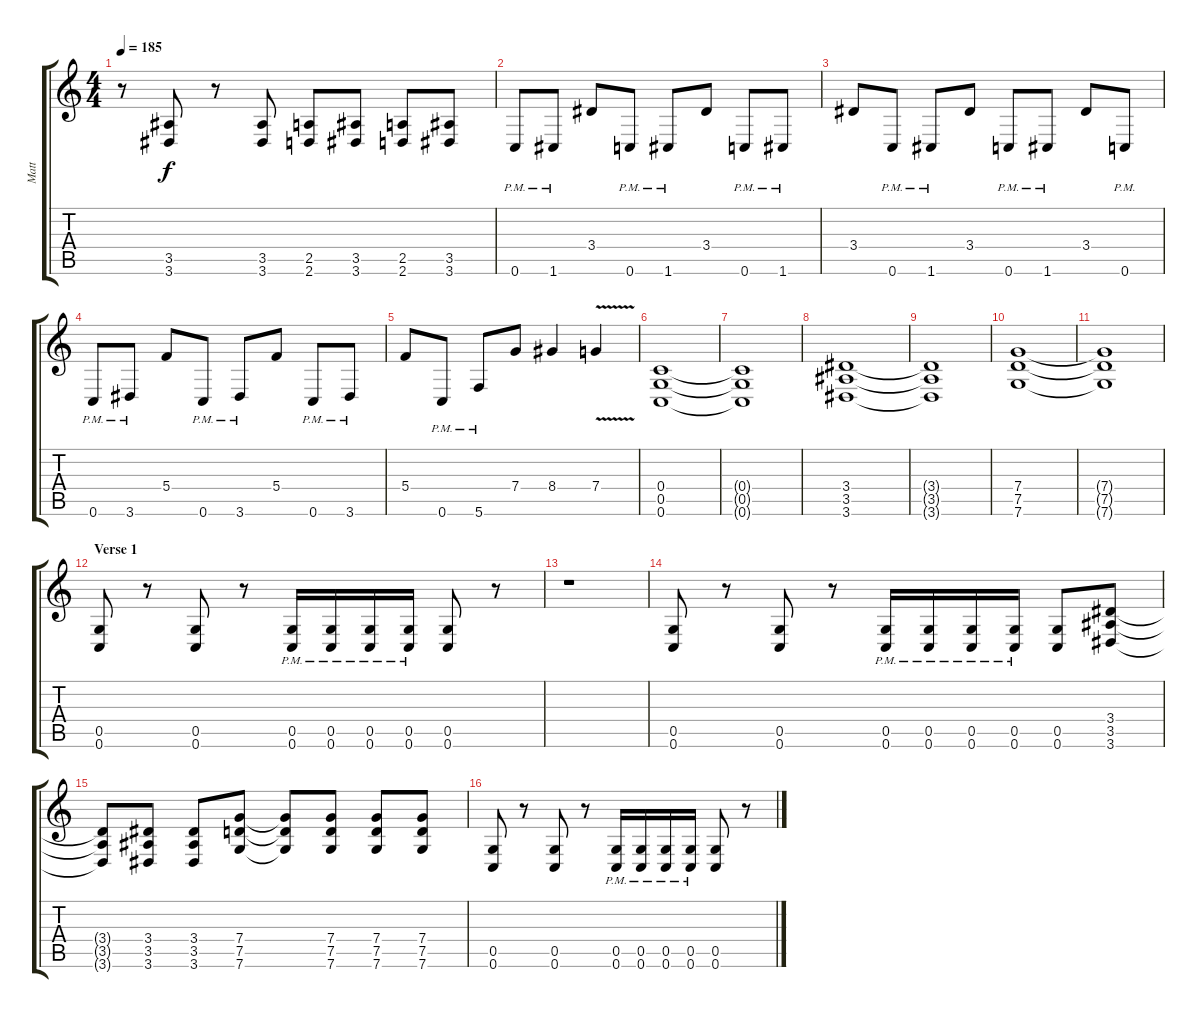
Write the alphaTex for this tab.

\track ("Matt" "Matt") {instrument distortionguitar}
\staff {score tabs}
\tuning (D4 A3 F3 C3 G2 C2) {hide}
\ts (4 4)
\tempo 185
\clef g2
\ks c
r.8{dy f} (3.5 3.6).8 r.8 (3.5 3.6).8 (2.5 2.6).8 (3.5 3.6).8 (2.5 2.6).8 (3.5 3.6).8 |
0.6{pm}.8 1.6{pm}.8 3.4.8 0.6{pm}.8 1.6{pm}.8 3.4.8 0.6{pm}.8 1.6{pm}.8 |
3.4.8 0.6{pm}.8 1.6{pm}.8 3.4.8 0.6{pm}.8 1.6{pm}.8 3.4.8 0.6{pm}.8 |
0.6{pm}.8 3.6{pm}.8 5.4.8 0.6{pm}.8 3.6{pm}.8 5.4.8 0.6{pm}.8 3.6{pm}.8 |
5.4.8 0.6{pm}.8 5.6{pm}.8 7.4.8 8.4.4 7.4{v}.4 |
(0.4 0.5 0.6).1 |
(0.4{t} 0.5{t} 0.6{t}).1 |
(3.4 3.5 3.6).1 |
(3.4{t} 3.5{t} 3.6{t}).1 |
(7.4 7.5 7.6).1 |
(7.4{t} 7.5{t} 7.6{t}).1 |
\section ("" "Verse 1")
(0.5 0.6).8 r.8 (0.5 0.6).8 r.8 (0.5{pm} 0.6{pm}).16 (0.5{pm} 0.6{pm}).16 (0.5{pm} 0.6{pm}).16 (0.5{pm} 0.6{pm}).16 (0.5 0.6).8 r.8 |
r.1 |
(0.5 0.6).8 r.8 (0.5 0.6).8 r.8 (0.5{pm} 0.6{pm}).16 (0.5{pm} 0.6{pm}).16 (0.5{pm} 0.6{pm}).16 (0.5{pm} 0.6{pm}).16 (0.5 0.6).8 (3.4 3.5 3.6).8 |
(3.4{t} 3.5{t} 3.6{t}).8 (3.4 3.5 3.6).8 (3.4 3.5 3.6).8 (7.4 7.5 7.6).8 (7.4{t} 7.5{t} 7.6{t}).8 (7.4 7.5 7.6).8 (7.4 7.5 7.6).8 (7.4 7.5 7.6).8 |
(0.5 0.6).8 r.8 (0.5 0.6).8 r.8 (0.5{pm} 0.6{pm}).16 (0.5{pm} 0.6{pm}).16 (0.5{pm} 0.6{pm}).16 (0.5{pm} 0.6{pm}).16 (0.5 0.6).8 r.8
